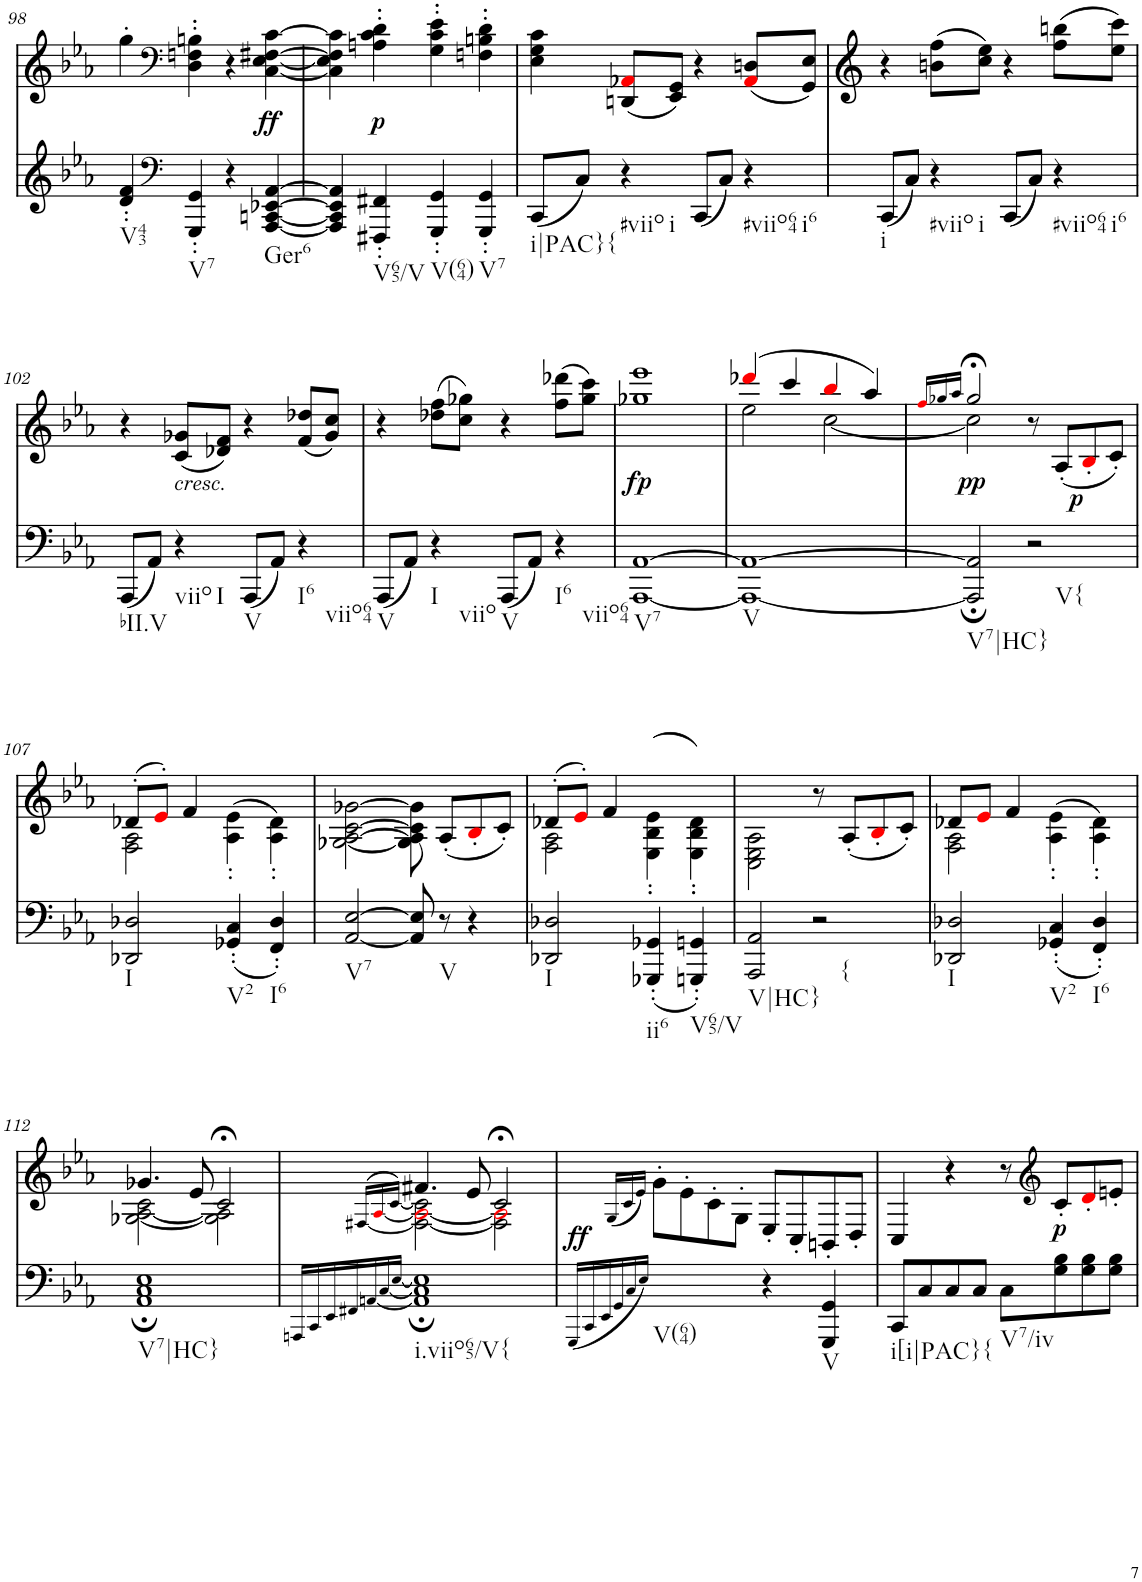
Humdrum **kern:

**kern	**dynam	**kern	**dynam
*part2	*part2	*part1	*part1
*staff2	*staff2	*staff1	*staff1
*I"piano	*	*I"piano	*
*I'Pno	*	*I'Pno	*
!!LO:PB:g=z
*clefG2	*	*clefG2	*
*k[b-e-a-]	*	*k[b-e-a-]	*
*c:	*	*c:	*
*M4/4	*	*M4/4	*
=98	=98	=98	=98
!LO:TX:b:t=V43	!	!	!
4d/' 4f/'	.	4gg'\	.
*clefF4	*	*clefF4	*
!LO:TX:b:t=V7	!	!	!
4GGG/' 4GG/'	.	4D\' 4Fn\' 4Bn\'	.
4r	.	4r	.
!LO:TX:b:t=Ger6	!	!	!
!	!	!	!LO:DY:b
[4AAA-/ [4CCn/ [4EE-X/ [4AA-/	.	[4C\ [4E-\ [4F#X\ [4c\	ff
=99	=99	=99	=99
4AAA-/] 4CC/] 4EE-/] 4AA-/]	.	4C\] 4E-\] 4F#\] 4c\]	.
!LO:TX:b:t=V65/V	!	!	!
!	!	!	!LO:DY:b
4FFF#X/' 4FF#X/'	.	4An\' 4c\' 4d\'	p
!LO:TX:b:t=V(64)	!	!	!
4GGG/' 4GG/'	.	4G\' 4c\' 4e-\'	.
!LO:TX:b:t=V7	!	!	!
4GGG/' 4GG/'	.	4Fn\' 4Bn\' 4d\'	.
=100	=100	=100	=100
!LO:TX:b:t=i|PAC}{	!	!	!
(8CC/L	.	4E-\ 4G\ 4c\	.
8C/J)	.	.	.
!LO:TX:b:t=#viio	!	!	!
!LO:TX:b:t=i	!	!	!
4r	.	(8DDn/ 8AA-Xi/L	.
.	.	8EE-/ 8GG/J)	.
(8CC/L	.	4r	.
8C/J)	.	.	.
!LO:TX:b:t=#viio64	!	!	!
!LO:TX:b:t=i6	!	!	!
4r	.	(8AA-i/ 8Dn/L	.
.	.	8GG/ 8E-/J)	.
=101	=101	=101	=101
!LO:TX:b:t=i	!	!	!
(8CC/L	.	4r	.
8C/J)	.	.	.
!LO:TX:b:t=#viio	!	!	!
!LO:TX:b:t=i	!	!	!
4r	.	(8bn\ 8ff\L	.
.	.	8cc\ 8ee-\J)	.
(8CC/L	.	4r	.
8C/J)	.	.	.
!LO:TX:b:t=#viio64	!	!	!
!LO:TX:b:t=i6	!	!	!
4r	.	(8ff\ 8bbn\L	.
.	.	8ee-\ 8ccc\J)	.
!!LO:LB:g=z
=102	=102	=102	=102
!LO:TX:b:t=bII.V	!	!	!
(8AAA-/L	.	4r	.
8AA-/J)	.	.	.
!	!	!LO:TX:b:i:t=cresc.	!
!LO:TX:b:t=viio	!	!	!
!LO:TX:b:t=I	!	!	!
4r	.	(8c/ 8g-X/L	.
.	.	8d-X/ 8f/J)	.
!LO:TX:b:t=V	!	!	!
(8AAA-/L	.	4r	.
8AA-/J)	.	.	.
!LO:TX:b:t=I6	!	!	!
!LO:TX:b:t=viio64	!	!	!
4r	.	(8f/ 8dd-X/L	.
.	.	8g-/ 8cc/J)	.
=103	=103	=103	=103
!LO:TX:b:t=V	!	!	!
(8AAA-/L	.	4r	.
8AA-/J)	.	.	.
!LO:TX:b:t=I	!	!	!
!LO:TX:b:t=viio	!	!	!
4r	.	(8dd-X\ 8ff\L	.
.	.	8cc\ 8gg-X\J)	.
!LO:TX:b:t=V	!	!	!
(8AAA-/L	.	4r	.
8AA-/J)	.	.	.
!LO:TX:b:t=I6	!	!	!
!LO:TX:b:t=viio64	!	!	!
4r	.	(8ff\ 8ddd-X\L	.
.	.	8gg-\ 8ccc\J)	.
=104	=104	=104	=104
!LO:TX:b:t=V7	!	!	!
!	!	!	!LO:DY:b
[1AAA- [1AA-	.	1gg-X 1eee-	fp
=105	=105	=105	=105
*	*	*^	*
!LO:TX:b:t=V	!	!	!	!
1AAA-_ 1AA-_	.	(4ddd-Xi/	2ee-\	.
.	.	4ccc/	.	.
.	.	4bb-i/	[2cc\	.
.	.	4aa-/)	.	.
=106	=106	=106	=106	=106
.	.	16qffi/LL	.	.
.	.	16qgg-X/	.	.
.	.	16qaa-/JJ	.	.
!LO:TX:b:t=V7|HC}	!	!	!	!
!	!	!	!	!LO:DY:b
2AAA-/]; 2AA-/];	.	2gg-;</	2cc\]	pp
!LO:TX:b:t=V{	!	!	!	!
!	!LO:DY:a	!	!	!
2r	p	8r	2ryy	.
.	.	(<8A-'/L	.	.
.	.	8B-'i/	.	.
.	.	8c'/J)	.	.
!!LO:LB:g=z	!!
=107	=107	=107	=107	=107
!LO:TX:b:t=I	!	!	!	!
2DD-X/ 2D-X/	.	(8d-X'/L	2F\ 2A-\	.
.	.	8e-'i/J)	.	.
.	.	4f/	.	.
!LO:TX:b:t=V2	!	!	!	!
(4GG-X/' 4C/'	.	2ryy	(>4A-\' 4e-\'	.
!LO:TX:b:t=I6	!	!	!	!
4FF/' 4D-/')	.	.	4A-\' 4d-\')	.
=108	=108	=108	=108	=108
!LO:TX:b:t=V7	!	!	!	!
*	*	*v	*v	*
[2AA-/ [2E-/	.	[2G-X\ [2A-\ [2c\ [2g-X\	.
8AA-/] 8E-/]	.	8G-\] 8A-\] 8c\] 8g-\]	.
!LO:TX:b:t=V	!	!	!
8r	.	(8A-'/L	.
4r	.	8B-'i/	.
.	.	8c'/J)	.
=109	=109	=109	=109
*	*	*^	*
!LO:TX:b:t=I	!	!	!	!
2DD-X/ 2D-X/	.	(8d-X'/L	2F\ 2A-\	.
.	.	8e-'i/J)	.	.
.	.	4f/	.	.
!LO:TX:b:t=ii6	!	!	!	!
(4GGG-X/' 4GG-X/'	.	2ryy	(>4E-\' 4B-\' 4e-\'	.
!LO:TX:b:t=V65/V	!	!	!	!
4GGGn/' 4GGn/')	.	.	4E-\' 4B-\' 4d-\')	.
=110	=110	=110	=110	=110
!LO:TX:b:t=V|HC}	!	!	!	!
*	*	*v	*v	*
2AAA-/ 2AA-/	.	2C\ 2E-\ 2A-\	.
!LO:TX:b:t={	!	!	!
2r	.	8r	.
.	.	(8A-'/L	.
.	.	8B-'i/	.
.	.	8c'/J)	.
=111	=111	=111	=111
*	*	*^	*
!LO:TX:b:t=I	!	!	!	!
2DD-X/ 2D-X/	.	8d-X/L	2F\ 2A-\	.
.	.	8e-i/J	.	.
.	.	4f/	.	.
!LO:TX:b:t=V2	!	!	!	!
(4GG-X/' 4C/'	.	2ryy	(>4A-\' 4e-\'	.
!LO:TX:b:t=I6	!	!	!	!
4FF/' 4D-/')	.	.	4A-\' 4d-\')	.
!!LO:LB:g=z	!!
=112	=112	=112	=112	=112
!LO:TX:b:t=V7|HC}	!	!	!	!
1AA-; 1C; 1E-;	.	4.g-X/	[2G-X\ [2A-\ 2c\	.
.	.	8e-/	.	.
.	.	2c;</	2G-\] 2A-\]	.
=113	=113	=113	=113	=113
16qAAAn/LL	.	.	.	.
16qCC/	.	.	.	.
16qEE-/	.	.	.	.
16qFF#X/	.	.	.	.
[16qAAn/	.	.	(>[<16qF#X/LL	.
[16qC/	.	.	[<16qA-i/	.
[16qE-/JJ	.	.	[<16qc/JJ)	.
!LO:TX:b:t=i.viio65/V{	!	!	!	!
1AA]; 1C]; 1E-];	.	4.f#X/	2F#\_ 2A-i\_ 2c\]	.
.	.	8e-/	.	.
.	.	2c;</	2F#\] 2A-i\]	.
*	*	*v	*v	*
=114	=114	=114	=114
(16qGGG/LL	.	.	.
16qCC/	.	.	.
16qEE-/	.	.	.
16qGG/	.	(16qG/LL	.
16qC/	.	16qc/	.
16qE-/JJ)	.	16qe-/JJ)	.
!LO:TX:b:t=V(64)	!	!	!
!	!LO:DY:a	!	!
4E-	ff	8g'\L	.
.	.	8e-'\	.
4ryy	.	8c'\	.
.	.	8G'\J	.
4r	.	8E-'/L	.
.	.	8C'/	.
!LO:TX:b:t=V	!	!	!
4GGG/ 4GG/	.	8BBn'/	.
.	.	8D'/J	.
=115	=115	=115	=115
!LO:TX:b:t=i[i|PAC}{	!	!	!
8CC/L	.	4C/	.
8C/	.	.	.
8C/	.	4r	.
8C/J	.	.	.
!LO:TX:b:t=V7/iv	!	!	!
8C\L	.	8r	.
*	*	*clefG2	*
!	!	!	!LO:DY:b
8G\ 8B-\	.	8c'/L	p
8G\ 8B-\	.	8d'i/	.
8G\ 8B-\J	.	8en'/J	.
=	=	=	=
*-	*-	*-	*-
